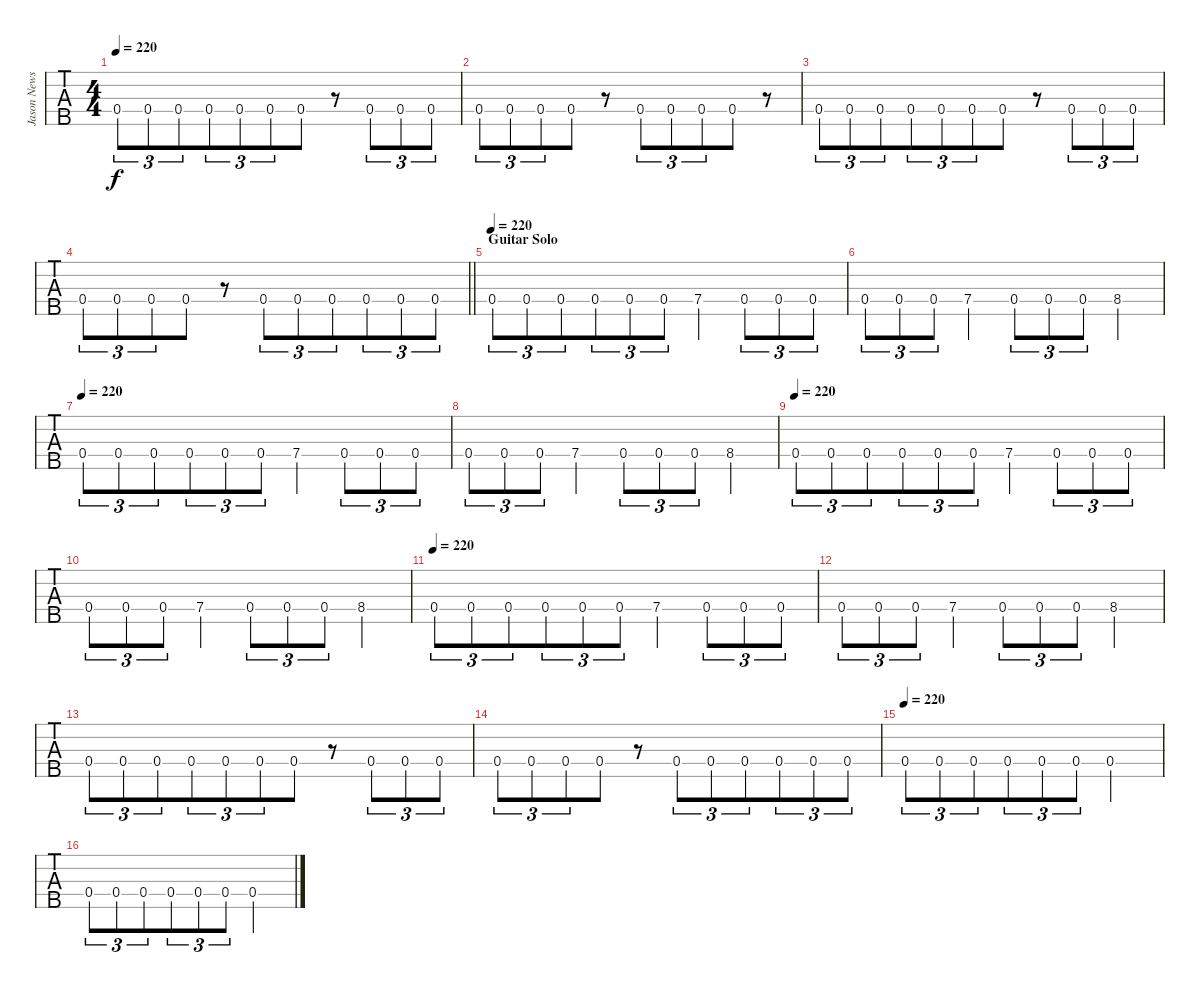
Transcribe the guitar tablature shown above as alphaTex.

\track ("Jason Newsted" "Jason News") {instrument electricbasspick}
\staff {tabs}
\tuning (G2 D2 A1 E1 B0) {hide}
\ts (4 4)
\tempo 220
\clef f4
\ks c
0.4.8{tu (3 2) dy f} 0.4.8{tu (3 2)} 0.4.8{tu (3 2) beam merge} 0.4.8{tu (3 2)} 0.4.8{tu (3 2)} 0.4.8{tu (3 2) beam merge} 0.4.8 r.8 0.4.8{tu (3 2)} 0.4.8{tu (3 2)} 0.4.8{tu (3 2)} |
0.4.8{tu (3 2)} 0.4.8{tu (3 2)} 0.4.8{tu (3 2) beam merge} 0.4.8 r.8 0.4.8{tu (3 2)} 0.4.8{tu (3 2)} 0.4.8{tu (3 2) beam merge} 0.4.8 r.8 |
0.4.8{tu (3 2)} 0.4.8{tu (3 2)} 0.4.8{tu (3 2) beam merge} 0.4.8{tu (3 2)} 0.4.8{tu (3 2)} 0.4.8{tu (3 2) beam merge} 0.4.8 r.8 0.4.8{tu (3 2)} 0.4.8{tu (3 2)} 0.4.8{tu (3 2)} |
\barLineRight lightlight
0.4.8{tu (3 2)} 0.4.8{tu (3 2)} 0.4.8{tu (3 2) beam merge} 0.4.8 r.8 0.4.8{tu (3 2)} 0.4.8{tu (3 2)} 0.4.8{tu (3 2) beam merge} 0.4.8{tu (3 2)} 0.4.8{tu (3 2)} 0.4.8{tu (3 2)} |
\section ("" "Guitar Solo")
\tempo 220
0.4.8{tu (3 2)} 0.4.8{tu (3 2)} 0.4.8{tu (3 2) beam merge} 0.4.8{tu (3 2)} 0.4.8{tu (3 2)} 0.4.8{tu (3 2)} 7.4.4 0.4.8{tu (3 2)} 0.4.8{tu (3 2)} 0.4.8{tu (3 2)} |
0.4.8{tu (3 2)} 0.4.8{tu (3 2)} 0.4.8{tu (3 2)} 7.4.4 0.4.8{tu (3 2)} 0.4.8{tu (3 2)} 0.4.8{tu (3 2)} 8.4.4 |
\tempo 220
0.4.8{tu (3 2)} 0.4.8{tu (3 2)} 0.4.8{tu (3 2) beam merge} 0.4.8{tu (3 2)} 0.4.8{tu (3 2)} 0.4.8{tu (3 2)} 7.4.4 0.4.8{tu (3 2)} 0.4.8{tu (3 2)} 0.4.8{tu (3 2)} |
0.4.8{tu (3 2)} 0.4.8{tu (3 2)} 0.4.8{tu (3 2)} 7.4.4 0.4.8{tu (3 2)} 0.4.8{tu (3 2)} 0.4.8{tu (3 2)} 8.4.4 |
\tempo 220
0.4.8{tu (3 2)} 0.4.8{tu (3 2)} 0.4.8{tu (3 2) beam merge} 0.4.8{tu (3 2)} 0.4.8{tu (3 2)} 0.4.8{tu (3 2)} 7.4.4 0.4.8{tu (3 2)} 0.4.8{tu (3 2)} 0.4.8{tu (3 2)} |
0.4.8{tu (3 2)} 0.4.8{tu (3 2)} 0.4.8{tu (3 2)} 7.4.4 0.4.8{tu (3 2)} 0.4.8{tu (3 2)} 0.4.8{tu (3 2)} 8.4.4 |
\tempo 220
0.4.8{tu (3 2)} 0.4.8{tu (3 2)} 0.4.8{tu (3 2) beam merge} 0.4.8{tu (3 2)} 0.4.8{tu (3 2)} 0.4.8{tu (3 2)} 7.4.4 0.4.8{tu (3 2)} 0.4.8{tu (3 2)} 0.4.8{tu (3 2)} |
0.4.8{tu (3 2)} 0.4.8{tu (3 2)} 0.4.8{tu (3 2)} 7.4.4 0.4.8{tu (3 2)} 0.4.8{tu (3 2)} 0.4.8{tu (3 2)} 8.4.4 |
0.4.8{tu (3 2)} 0.4.8{tu (3 2)} 0.4.8{tu (3 2) beam merge} 0.4.8{tu (3 2)} 0.4.8{tu (3 2)} 0.4.8{tu (3 2) beam merge} 0.4.8 r.8 0.4.8{tu (3 2)} 0.4.8{tu (3 2)} 0.4.8{tu (3 2)} |
0.4.8{tu (3 2)} 0.4.8{tu (3 2)} 0.4.8{tu (3 2) beam merge} 0.4.8 r.8 0.4.8{tu (3 2)} 0.4.8{tu (3 2)} 0.4.8{tu (3 2) beam merge} 0.4.8{tu (3 2)} 0.4.8{tu (3 2)} 0.4.8{tu (3 2)} |
\tempo 220
0.4.8{tu (3 2)} 0.4.8{tu (3 2)} 0.4.8{tu (3 2) beam merge} 0.4.8{tu (3 2)} 0.4.8{tu (3 2)} 0.4.8{tu (3 2)} 0.4.2 |
0.4.8{tu (3 2)} 0.4.8{tu (3 2)} 0.4.8{tu (3 2) beam merge} 0.4.8{tu (3 2)} 0.4.8{tu (3 2)} 0.4.8{tu (3 2)} 0.4.2
